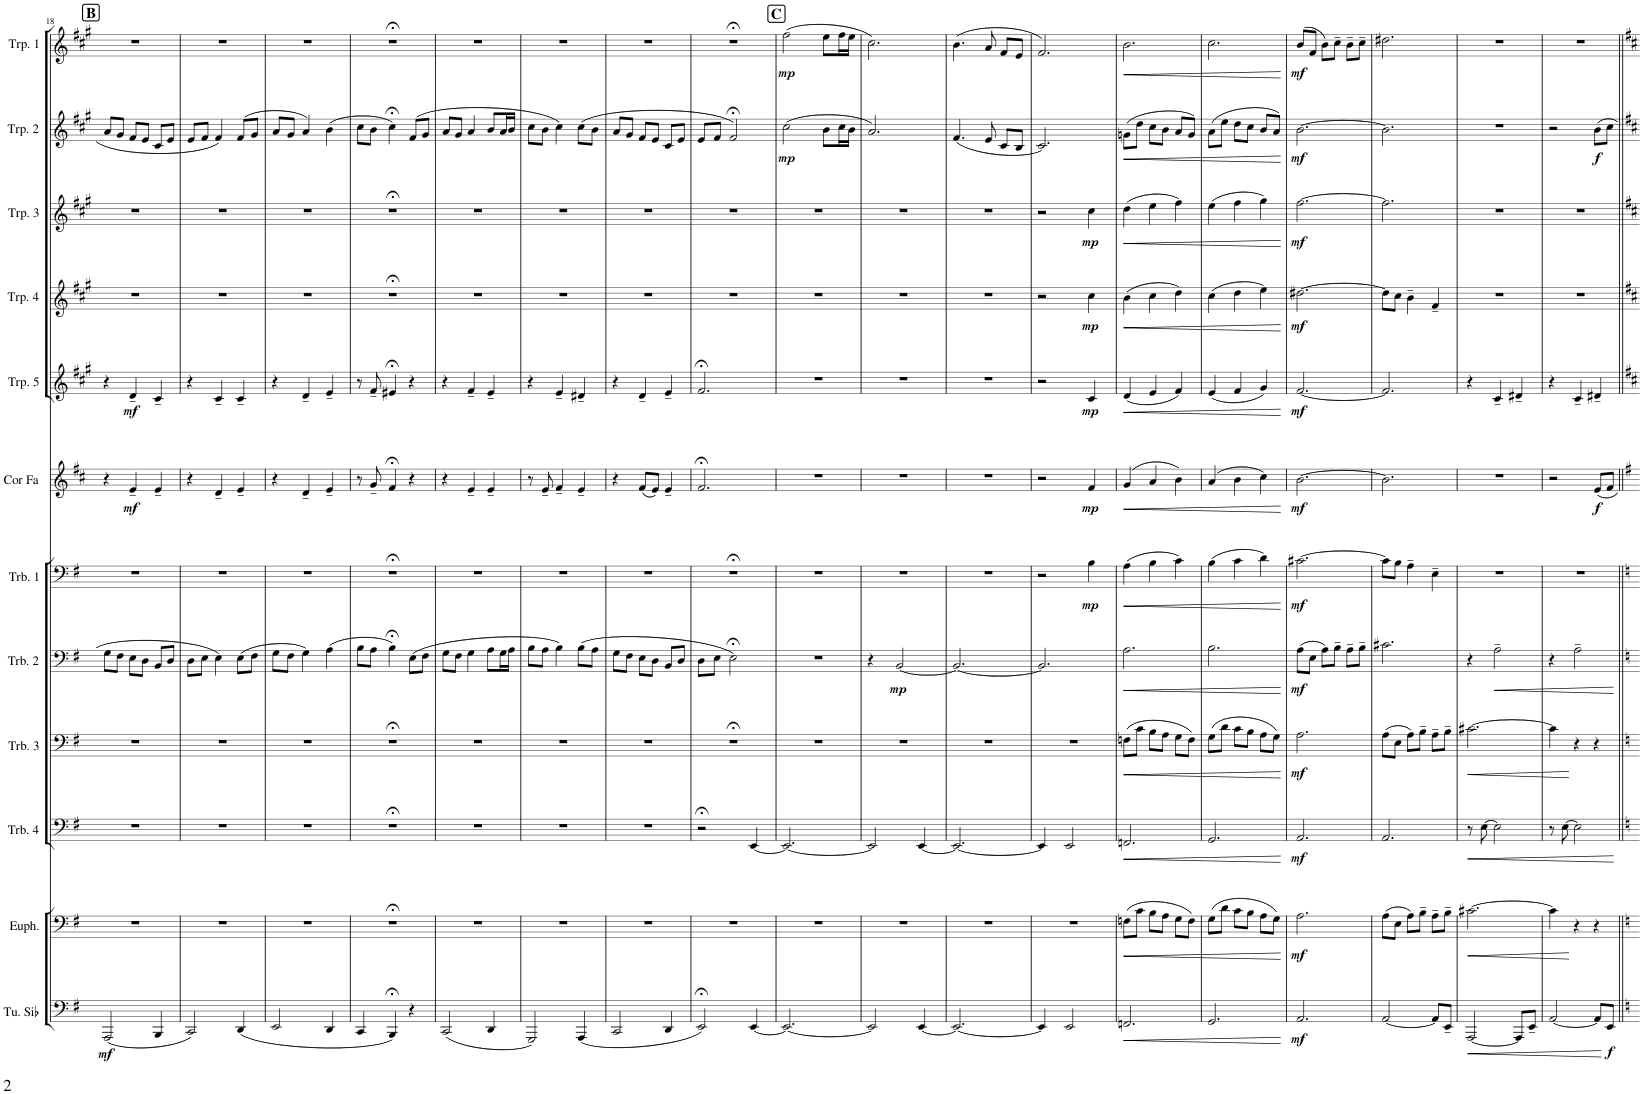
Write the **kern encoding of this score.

**kern	**dynam	**kern	**dynam	**kern	**dynam	**kern	**dynam	**kern	**dynam	**kern	**dynam	**kern	**dynam	**kern	**dynam	**kern	**dynam	**kern	**dynam	**kern	**dynam	**kern	**dynam
*part12	*part12	*part11	*part11	*part10	*part10	*part9	*part9	*part8	*part8	*part7	*part7	*part6	*part6	*part5	*part5	*part4	*part4	*part3	*part3	*part2	*part2	*part1	*part1
*staff12	*staff12	*staff11	*staff11	*staff10	*staff10	*staff9	*staff9	*staff8	*staff8	*staff7	*staff7	*staff6	*staff6	*staff5	*staff5	*staff4	*staff4	*staff3	*staff3	*staff2	*staff2	*staff1	*staff1
*I"Tuba en Sib	*	*I"Euphonium	*	*I"Trombone 4	*	*I"Trombone 3	*	*I"Trombone 2	*	*I"Trombone 1	*	*I"Cor en Fa	*	*I"Trompette 5	*	*I"Trompette 4	*	*I"Trompette 3	*	*I"Trompette 2	*	*I"Trompette 1	*
*I'Tu. Sib	*	*I'Euph.	*	*I'Trb. 4	*	*I'Trb. 3	*	*I'Trb. 2	*	*I'Trb. 1	*	*I'Cor Fa	*	*I'Trp. 5	*	*I'Trp. 4	*	*I'Trp. 3	*	*I'Trp. 2	*	*I'Trp. 1	*
!!LO:PB:g=z
*clefF4	*	*clefF4	*	*clefF4	*	*clefF4	*	*clefF4	*	*clefF4	*	*clefG2	*	*clefG2	*	*clefG2	*	*clefG2	*	*clefG2	*	*clefG2	*
*	*	*	*	*	*	*	*	*	*	*	*	*Trd4c7	*	*Trd1c2	*	*Trd1c2	*	*Trd1c2	*	*Trd1c2	*	*Trd1c2	*
*k[f#]	*	*k[f#]	*	*k[f#]	*	*k[f#]	*	*k[f#]	*	*k[f#]	*	*k[f#c#]	*	*k[f#c#g#]	*	*k[f#c#g#]	*	*k[f#c#g#]	*	*k[f#c#g#]	*	*k[f#c#g#]	*
*M3/4	*	*M3/4	*	*M3/4	*	*M3/4	*	*M3/4	*	*M3/4	*	*M3/4	*	*M3/4	*	*M3/4	*	*M3/4	*	*M3/4	*	*M3/4	*
!!LO:REH:place=s1:a:B:cj:fs=14:t=B
=18	=18	=18	=18	=18	=18	=18	=18	=18	=18	=18	=18	=18	=18	=18	=18	=18	=18	=18	=18	=18	=18	=18	=18
!	!LO:DY:b	!	!	!	!	!	!	!	!	!	!	!	!	!	!	!	!	!	!	!	!	!	!
(2AAA/	mf	2.r	.	2.r	.	2.r	.	8G\L	.	2.r	.	4r	.	4r	.	2.r	.	2.r	.	8a/L	.	2.r	.
.	.	.	.	.	.	.	.	8F#\J	.	.	.	.	.	.	.	.	.	.	.	8g#/J	.	.	.
!	!	!	!	!	!	!	!	!	!	!	!	!	!LO:DY:b	!	!LO:DY:b	!	!	!	!	!	!	!	!
.	.	.	.	.	.	.	.	8E\L	.	.	.	4e~/	mf	4d~/	mf	.	.	.	.	8f#/L	.	.	.
.	.	.	.	.	.	.	.	8D\J	.	.	.	.	.	.	.	.	.	.	.	8e/J	.	.	.
4BBB/	.	.	.	.	.	.	.	8BB/L	.	.	.	4e~/	.	4c#~/	.	.	.	.	.	8c#/L	.	.	.
.	.	.	.	.	.	.	.	8D/J	.	.	.	.	.	.	.	.	.	.	.	8e/J	.	.	.
=19	=19	=19	=19	=19	=19	=19	=19	=19	=19	=19	=19	=19	=19	=19	=19	=19	=19	=19	=19	=19	=19	=19	=19
2CC/)	.	2.r	.	2.r	.	2.r	.	8D\L	.	2.r	.	4r	.	4r	.	2.r	.	2.r	.	8e/L	.	2.r	.
.	.	.	.	.	.	.	.	8E\J	.	.	.	.	.	.	.	.	.	.	.	8f#/J	.	.	.
.	.	.	.	.	.	.	.	4E\	.	.	.	4d~/	.	4c#~/	.	.	.	.	.	4f#/	.	.	.
(4DD/	.	.	.	.	.	.	.	(>8E\L	.	.	.	4e~/	.	4c#~/	.	.	.	.	.	(>8f#/L	.	.	.
.	.	.	.	.	.	.	.	8F#\J	.	.	.	.	.	.	.	.	.	.	.	8g#/J	.	.	.
=20	=20	=20	=20	=20	=20	=20	=20	=20	=20	=20	=20	=20	=20	=20	=20	=20	=20	=20	=20	=20	=20	=20	=20
2EE/	.	2.r	.	2.r	.	2.r	.	8G\L	.	2.r	.	4r	.	4r	.	2.r	.	2.r	.	8a/L	.	2.r	.
.	.	.	.	.	.	.	.	8F#\J	.	.	.	.	.	.	.	.	.	.	.	8g#/J	.	.	.
.	.	.	.	.	.	.	.	4G\)	.	.	.	4d~/	.	4d~/	.	.	.	.	.	4a/)	.	.	.
4DD/	.	.	.	.	.	.	.	(>4A\	.	.	.	4e~/	.	4e~/	.	.	.	.	.	(>4b\	.	.	.
=21	=21	=21	=21	=21	=21	=21	=21	=21	=21	=21	=21	=21	=21	=21	=21	=21	=21	=21	=21	=21	=21	=21	=21
4CC/	.	2.r;<	.	2.r;<	.	2.r;<	.	8B\L	.	2.r;<	.	8r	.	8r	.	2.r;<	.	2.r;<	.	8cc#\L	.	2.r;<	.
.	.	.	.	.	.	.	.	8A\J	.	.	.	8g~/	.	8f#~/	.	.	.	.	.	8b\J	.	.	.
4BBB;</)	.	.	.	.	.	.	.	4B;<\)	.	.	.	4f#;</	.	4e#X;</	.	.	.	.	.	4cc#;<\)	.	.	.
4r	.	.	.	.	.	.	.	(8E\L	.	.	.	4r	.	4r	.	.	.	.	.	(8f#/L	.	.	.
.	.	.	.	.	.	.	.	8F#\J	.	.	.	.	.	.	.	.	.	.	.	8g#/J	.	.	.
=22	=22	=22	=22	=22	=22	=22	=22	=22	=22	=22	=22	=22	=22	=22	=22	=22	=22	=22	=22	=22	=22	=22	=22
(2CC/	.	2.r	.	2.r	.	2.r	.	8G\L	.	2.r	.	4r	.	4r	.	2.r	.	2.r	.	8a/L	.	2.r	.
.	.	.	.	.	.	.	.	8F#\J	.	.	.	.	.	.	.	.	.	.	.	8g#/J	.	.	.
.	.	.	.	.	.	.	.	4G\	.	.	.	4e~/	.	4f#~/	.	.	.	.	.	4a/	.	.	.
4DD/	.	.	.	.	.	.	.	8A\L	.	.	.	4e~/	.	4e~/	.	.	.	.	.	8b/L	.	.	.
.	.	.	.	.	.	.	.	16G\L	.	.	.	.	.	.	.	.	.	.	.	16a/L	.	.	.
.	.	.	.	.	.	.	.	16A\JJ	.	.	.	.	.	.	.	.	.	.	.	16b/JJ	.	.	.
=23	=23	=23	=23	=23	=23	=23	=23	=23	=23	=23	=23	=23	=23	=23	=23	=23	=23	=23	=23	=23	=23	=23	=23
2GGG/)	.	2.r	.	2.r	.	2.r	.	8B\L	.	2.r	.	8r	.	4r	.	2.r	.	2.r	.	8cc#\L	.	2.r	.
.	.	.	.	.	.	.	.	8A\J	.	.	.	8e~/	.	.	.	.	.	.	.	8b\J	.	.	.
.	.	.	.	.	.	.	.	4B\)	.	.	.	4f#~/	.	4e~/	.	.	.	.	.	4cc#\)	.	.	.
(4AAA/	.	.	.	.	.	.	.	(8B\L	.	.	.	4e~/	.	4d#X~/	.	.	.	.	.	(8cc#\L	.	.	.
.	.	.	.	.	.	.	.	8A\J	.	.	.	.	.	.	.	.	.	.	.	8b\J	.	.	.
=24	=24	=24	=24	=24	=24	=24	=24	=24	=24	=24	=24	=24	=24	=24	=24	=24	=24	=24	=24	=24	=24	=24	=24
2CC/	.	2.r	.	2.r	.	2.r	.	8G\L	.	2.r	.	4r	.	4r	.	2.r	.	2.r	.	8a/L	.	2.r	.
.	.	.	.	.	.	.	.	8F#\J	.	.	.	.	.	.	.	.	.	.	.	8g#/J	.	.	.
.	.	.	.	.	.	.	.	8E\L	.	.	.	(8f#/L	.	4d~/	.	.	.	.	.	8f#/L	.	.	.
.	.	.	.	.	.	.	.	8D\J	.	.	.	8e/J)	.	.	.	.	.	.	.	8e/J	.	.	.
4DD/	.	.	.	.	.	.	.	8BB/L	.	.	.	4e~/	.	4e~/	.	.	.	.	.	8c#/L	.	.	.
.	.	.	.	.	.	.	.	8D/J	.	.	.	.	.	.	.	.	.	.	.	8e/J	.	.	.
=25	=25	=25	=25	=25	=25	=25	=25	=25	=25	=25	=25	=25	=25	=25	=25	=25	=25	=25	=25	=25	=25	=25	=25
2EE;</)	.	2.r	.	2r;<	.	2.r;<	.	8D\L	.	2.r;<	.	2.f#;</	.	2.f#;</	.	2.r	.	2.r	.	8e/L	.	2.r;<	.
.	.	.	.	.	.	.	.	8E\J	.	.	.	.	.	.	.	.	.	.	.	8f#/J	.	.	.
.	.	.	.	.	.	.	.	2E;<\)	.	.	.	.	.	.	.	.	.	.	.	2f#;</)	.	.	.
[4EE/	.	.	.	[4EE/	.	.	.	.	.	.	.	.	.	.	.	.	.	.	.	.	.	.	.
!!LO:REH:place=s1:a:B:cj:fs=14:t=C
=26	=26	=26	=26	=26	=26	=26	=26	=26	=26	=26	=26	=26	=26	=26	=26	=26	=26	=26	=26	=26	=26	=26	=26
!	!	!	!	!	!	!	!	!	!	!	!	!	!	!	!	!	!	!	!	!	!LO:DY:b	!	!LO:DY:b
2.EE/_	.	2.r	.	2.EE/_	.	2.r	.	2.r	.	2.r	.	2.r	.	2.r	.	2.r	.	2.r	.	(2cc#\	mp	(2ff#\	mp
.	.	.	.	.	.	.	.	.	.	.	.	.	.	.	.	.	.	.	.	8b\L	.	8ee\L	.
.	.	.	.	.	.	.	.	.	.	.	.	.	.	.	.	.	.	.	.	16cc#\L	.	16ff#\L	.
.	.	.	.	.	.	.	.	.	.	.	.	.	.	.	.	.	.	.	.	16b\JJ	.	16ee\JJ	.
=27	=27	=27	=27	=27	=27	=27	=27	=27	=27	=27	=27	=27	=27	=27	=27	=27	=27	=27	=27	=27	=27	=27	=27
2EE/]	.	2.r	.	2EE/]	.	2.r	.	4r	.	2.r	.	2.r	.	2.r	.	2.r	.	2.r	.	2.a/)	.	2.cc#\)	.
!	!	!	!	!	!	!	!	!	!LO:DY:b	!	!	!	!	!	!	!	!	!	!	!	!	!	!
.	.	.	.	.	.	.	.	[2BB/	mp	.	.	.	.	.	.	.	.	.	.	.	.	.	.
[4EE/	.	.	.	[4EE/	.	.	.	.	.	.	.	.	.	.	.	.	.	.	.	.	.	.	.
=28	=28	=28	=28	=28	=28	=28	=28	=28	=28	=28	=28	=28	=28	=28	=28	=28	=28	=28	=28	=28	=28	=28	=28
2.EE/_	.	2.r	.	2.EE/_	.	2.r	.	2.BB/_	.	2.r	.	2.r	.	2.r	.	2.r	.	2.r	.	(4.f#/	.	(4.b\	.
.	.	.	.	.	.	.	.	.	.	.	.	.	.	.	.	.	.	.	.	8e/	.	8a/	.
.	.	.	.	.	.	.	.	.	.	.	.	.	.	.	.	.	.	.	.	8c#/L	.	8f#/L	.
.	.	.	.	.	.	.	.	.	.	.	.	.	.	.	.	.	.	.	.	8B/J	.	8e/J	.
=29	=29	=29	=29	=29	=29	=29	=29	=29	=29	=29	=29	=29	=29	=29	=29	=29	=29	=29	=29	=29	=29	=29	=29
4EE/]	.	2.r	.	4EE/]	.	2.r	.	2.BB/]	.	2r	.	2r	.	2r	.	2r	.	2r	.	2.c#/)	.	2.f#/)	.
2EE/	.	.	.	2EE/	.	.	.	.	.	.	.	.	.	.	.	.	.	.	.	.	.	.	.
!	!	!	!	!	!	!	!	!	!	!	!LO:DY:b	!	!LO:DY:b	!	!LO:DY:b	!	!LO:DY:b	!	!LO:DY:b	!	!	!	!
.	.	.	.	.	.	.	.	.	.	4B\	mp	4f#/	mp	4c#/	mp	4cc#\	mp	4cc#\	mp	.	.	.	.
=30	=30	=30	=30	=30	=30	=30	=30	=30	=30	=30	=30	=30	=30	=30	=30	=30	=30	=30	=30	=30	=30	=30	=30
!	!LO:HP:b	!	!LO:HP:b	!	!LO:HP:b	!	!LO:HP:b	!	!LO:HP:b	!	!LO:HP:b	!	!LO:HP:b	!	!LO:HP:b	!	!LO:HP:b	!	!LO:HP:b	!	!LO:HP:b	!	!LO:HP:b
2.FFn/	<	(8Fn\L	<	2.FFn/	<	(8Fn\L	<	2.A\	<	(4A\	<	(4g/	<	(4d/	<	(4b\	<	(4dd\	<	(8gn\L	<	2.b\	<
.	.	8c\J	.	.	.	8c\J	.	.	.	.	.	.	.	.	.	.	.	.	.	8dd\J	.	.	.
.	.	8B\L	.	.	.	8B\L	.	.	.	4B\	.	4a/	.	4e/	.	4cc#\	.	4ee\	.	8cc#\L	.	.	.
.	.	8A\J	.	.	.	8A\J	.	.	.	.	.	.	.	.	.	.	.	.	.	8b\J	.	.	.
.	.	8G\L	.	.	.	8G\L	.	.	.	4c\)	.	4b\)	.	4f#/)	.	4dd\)	.	4ff#\)	.	8a/L	.	.	.
.	.	8F\J)	.	.	.	8F\J)	.	.	.	.	.	.	.	.	.	.	.	.	.	8g/J)	.	.	.
=31	=31	=31	=31	=31	=31	=31	=31	=31	=31	=31	=31	=31	=31	=31	=31	=31	=31	=31	=31	=31	=31	=31	=31
2.GG/	.	(8G\L	.	2.GG/	.	(8G\L	.	2.B\	.	(4B\	.	(4a/	.	(4e/	.	(4cc#\	.	(4ee\	.	(8a\L	.	2.cc#\	.
.	.	8d\J	.	.	.	8d\J	.	.	.	.	.	.	.	.	.	.	.	.	.	8ee\J	.	.	.
.	.	8c\L	.	.	.	8c\L	.	.	.	4c\	.	4b\	.	4f#/	.	4dd\	.	4ff#\	.	8dd\L	.	.	.
.	.	8B\J	.	.	.	8B\J	.	.	.	.	.	.	.	.	.	.	.	.	.	8cc#\J	.	.	.
.	.	8A\L	.	.	.	8A\L	.	.	.	4d\)	.	4cc#\)	.	4g#/)	.	4ee\)	.	4gg#\)	.	8b/L	.	.	.
.	.	8G\J)	.	.	.	8G\J)	.	.	.	.	.	.	.	.	.	.	.	.	.	8a/J)	.	.	.
.	[	.	[	.	[	.	[	.	[	.	[	.	[	.	[	.	[	.	[	.	[	.	[
=32	=32	=32	=32	=32	=32	=32	=32	=32	=32	=32	=32	=32	=32	=32	=32	=32	=32	=32	=32	=32	=32	=32	=32
!	!LO:DY:b	!	!LO:DY:b	!	!LO:DY:b	!	!LO:DY:b	!	!LO:DY:b	!	!LO:DY:b	!	!LO:DY:b	!	!LO:DY:b	!	!LO:DY:b	!	!LO:DY:b	!	!LO:DY:b	!	!LO:DY:b
2.AA/	mf	2.A\	mf	2.AA/	mf	2.A\	mf	(8A\L	mf	[2.c#X\	mf	[2.b\	mf	[2.f#/	mf	[2.dd#X\	mf	[2.ff#\	mf	[2.b\	mf	(8b/L	mf
.	.	.	.	.	.	.	.	8E\J	.	.	.	.	.	.	.	.	.	.	.	.	.	8f#/J	.
.	.	.	.	.	.	.	.	8A\L)	.	.	.	.	.	.	.	.	.	.	.	.	.	8b\L)	.
.	.	.	.	.	.	.	.	8B~\J	.	.	.	.	.	.	.	.	.	.	.	.	.	8cc#~\J	.
.	.	.	.	.	.	.	.	8A~\L	.	.	.	.	.	.	.	.	.	.	.	.	.	8b~\L	.
.	.	.	.	.	.	.	.	8B~\J	.	.	.	.	.	.	.	.	.	.	.	.	.	8cc#~\J	.
=33	=33	=33	=33	=33	=33	=33	=33	=33	=33	=33	=33	=33	=33	=33	=33	=33	=33	=33	=33	=33	=33	=33	=33
[2AA/	.	(8A\L	.	2.AA/	.	(8A\L	.	2.c#X\	.	8c#\L]	.	2.b\]	.	2.f#/]	.	8dd#\L]	.	2.ff#\]	.	2.b\]	.	2.dd#X\	.
.	.	8E\J	.	.	.	8E\J	.	.	.	8B\J	.	.	.	.	.	8cc#\J	.	.	.	.	.	.	.
.	.	8A\L)	.	.	.	8A\L)	.	.	.	4A~\	.	.	.	.	.	4b~\	.	.	.	.	.	.	.
.	.	8B~\J	.	.	.	8B~\J	.	.	.	.	.	.	.	.	.	.	.	.	.	.	.	.	.
8AA/L]	.	8A~\L	.	.	.	8A~\L	.	.	.	4E~\	.	.	.	.	.	4f#~/	.	.	.	.	.	.	.
8EE~/J	.	8B~\J	.	.	.	8B~\J	.	.	.	.	.	.	.	.	.	.	.	.	.	.	.	.	.
=34	=34	=34	=34	=34	=34	=34	=34	=34	=34	=34	=34	=34	=34	=34	=34	=34	=34	=34	=34	=34	=34	=34	=34
!	!LO:HP:b	!	!LO:HP:b	!	!LO:HP:b	!	!LO:HP:b	!	!	!	!	!	!	!	!	!	!	!	!	!	!	!	!
[2AAA/	<	[2.c#X\	<	8r	<	[2.c#X\	<	4r	.	2.r	.	2.r	.	4r	.	2.r	.	2.r	.	2.r	.	2.r	.
.	.	.	.	[8E\	.	.	.	.	.	.	.	.	.	.	.	.	.	.	.	.	.	.	.
!	!	!	!	!	!	!	!	!	!LO:HP:b	!	!	!	!	!	!	!	!	!	!	!	!	!	!
.	.	.	.	2E\]	.	.	.	2A~\	<	.	.	.	.	4c#~/	.	.	.	.	.	.	.	.	.
8AAA/L]	.	.	.	.	.	.	.	.	.	.	.	.	.	4d#X~/	.	.	.	.	.	.	.	.	.
8EE~/J	.	.	.	.	.	.	.	.	.	.	.	.	.	.	.	.	.	.	.	.	.	.	.
=35	=35	=35	=35	=35	=35	=35	=35	=35	=35	=35	=35	=35	=35	=35	=35	=35	=35	=35	=35	=35	=35	=35	=35
[2AA/	.	4c#\]	.	8r	.	4c#\]	.	4r	.	2.r	.	2r	.	4r	.	2.r	.	2.r	.	2r	.	2.r	.
.	.	.	.	[8E\	.	.	.	.	.	.	.	.	.	.	.	.	.	.	.	.	.	.	.
.	.	4r	[	2E\]	.	4r	[	2A~\	.	.	.	.	.	4c#~/	.	.	.	.	.	.	.	.	.
!	!	!	!	!	!	!	!	!	!	!	!	!	!LO:DY:b	!	!	!	!	!	!	!	!LO:DY:b	!	!
8AA/L]	.	4r	.	.	.	4r	.	.	.	.	.	8e/L	f	4d#X~/	.	.	.	.	.	8b\L	f	.	.
!	!LO:DY:n=1:b	!	!	!	!	!	!	!	!	!	!	!	!	!	!	!	!	!	!	!	!	!	!
8EE/J	[ f	.	.	.	.	.	.	.	.	.	.	8f#/J	.	.	.	.	.	.	.	8cc#\J	.	.	.
.	.	.	.	.	[	.	.	.	[	.	.	.	.	.	.	.	.	.	.	.	.	.	.
=||	=||	=||	=||	=||	=||	=||	=||	=||	=||	=||	=||	=||	=||	=||	=||	=||	=||	=||	=||	=||	=||	=||	=||
*-	*-	*-	*-	*-	*-	*-	*-	*-	*-	*-	*-	*-	*-	*-	*-	*-	*-	*-	*-	*-	*-	*-	*-
